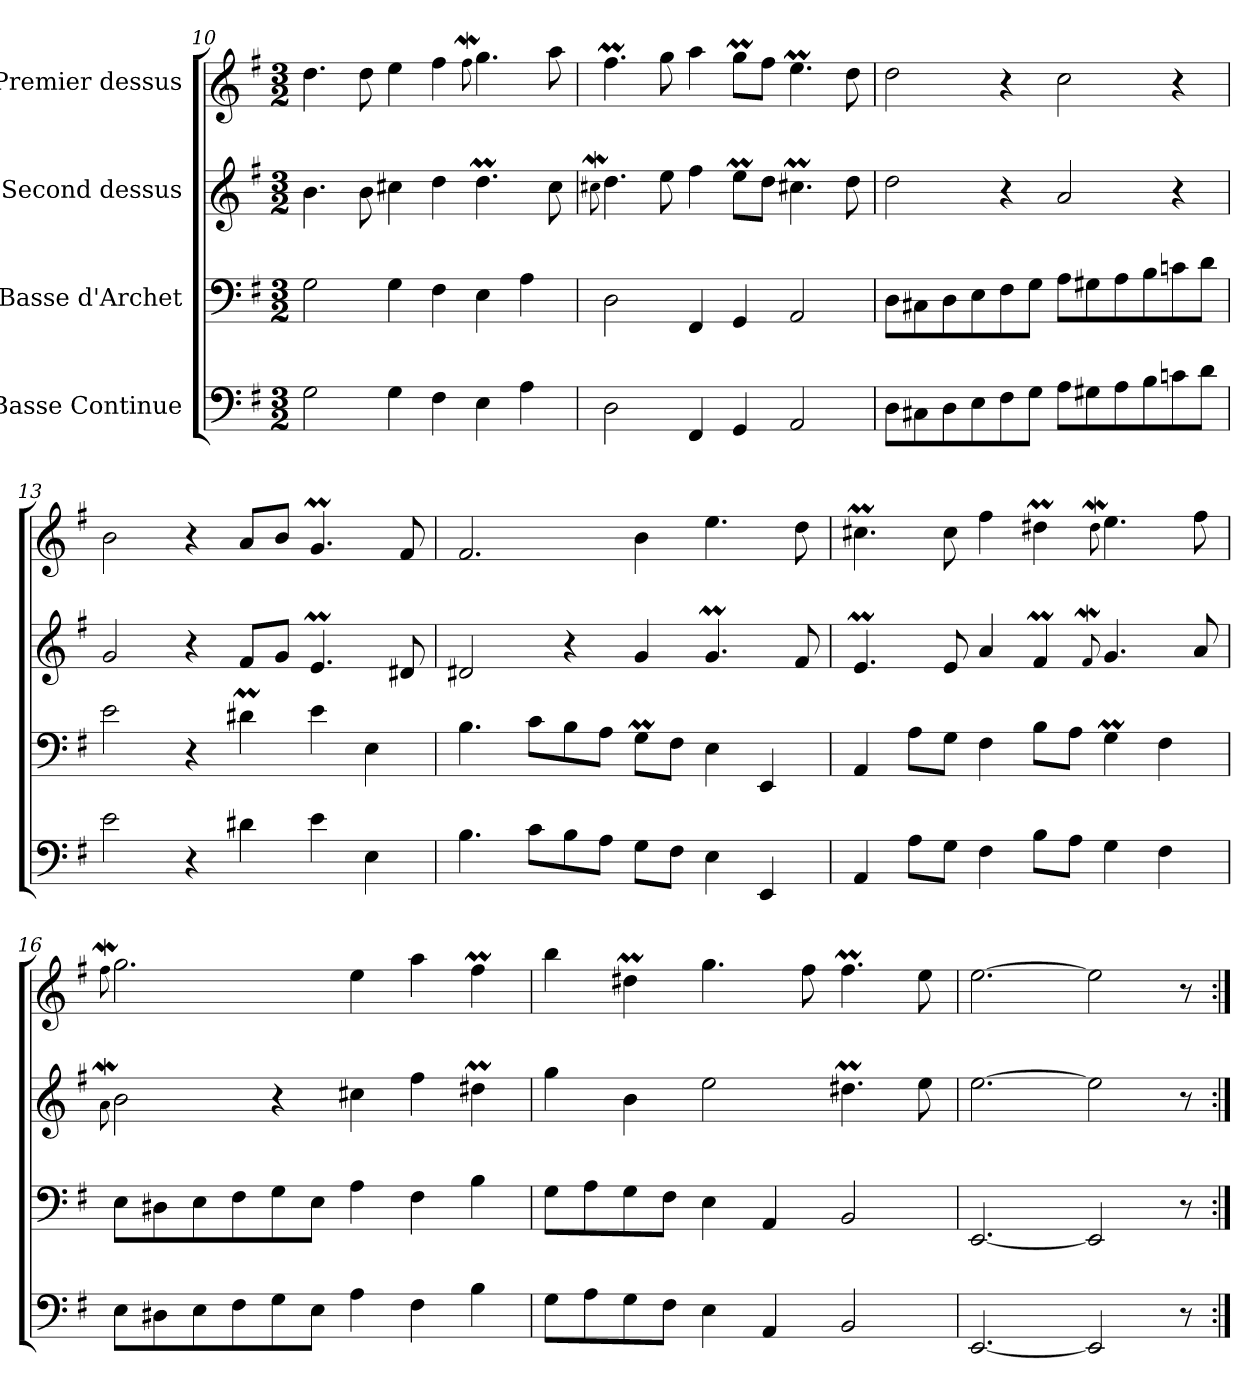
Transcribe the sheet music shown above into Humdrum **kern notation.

**kern	**kern	**kern	**kern
*part4	*part3	*part2	*part1
*staff4	*staff3	*staff2	*staff1
*I"Basse Continue	*I"Basse d'Archet	*I"Second dessus	*I"Premier dessus
*clefF4	*clefF4	*clefG2	*clefG2
*k[f#]	*k[f#]	*k[f#]	*k[f#]
*G:	*G:	*G:	*G:
*M3/2	*M3/2	*M3/2	*M3/2
=10	=10	=10	=10
2G\	2G\	4.b\	4.dd\
.	.	8b\	8dd\
4G\	4G\	4cc#X\	4ee\
4F#\	4F#\	4dd\	4ff#\
.	.	.	8qqff#W\
4E\	4E\	4.ddM\	4.gg\
4A\	4A\	.	.
.	.	8cc#\	8aa\
!!LO:LB:g=z
=11	=11	=11	=11
.	.	8qqcc#XW\	.
2D\	2D\	4.dd\	4.ff#m\
.	.	8ee\	8gg\
4FF#/	4FF#/	4ff#\	4aa\
4GG/	4GG/	8eeM\L	8ggM\L
.	.	8dd\J	8ff#\J
2AA/	2AA/	4.cc#m\	4.eeM\
.	.	8dd\	8dd\
=12	=12	=12	=12
8D\L	8D\L	2dd\	2dd\
8C#X\	8C#X\	.	.
8D\	8D\	.	.
8E\	8E\	.	.
8F#\	8F#\	4r	4r
8G\J	8G\J	.	.
8A\L	8A\L	2a/	2cc\
8G#X\	8G#X\	.	.
8A\	8A\	.	.
8B\	8B\	.	.
8cn\	8cn\	4r	4r
8d\J	8d\J	.	.
=13	=13	=13	=13
2e\	2e\	2g/	2b\
4r	4r	4r	4r
4d#X\	4d#Xm\	8f#/L	8a/L
.	.	8g/J	8b/J
4e\	4e\	4.eM/	4.gM/
4E\	4E\	.	.
.	.	8d#X/	8f#/
=14	=14	=14	=14
4.B\	4.B\	2d#X/	2.f#/
8c\L	8c\L	.	.
8B\	8B\	4r	.
8A\J	8A\J	.	.
8G\L	8GM\L	4g/	4b\
8F#\J	8F#\J	.	.
4E\	4E\	4.gM/	4.ee\
4EE/	4EE/	.	.
.	.	8f#/	8dd\
!!LO:LB:g=z
=15	=15	=15	=15
4AA/	4AA/	4.eM/	4.cc#Xm\
8A\L	8A\L	.	.
8G\J	8G\J	8e/	8cc#\
4F#\	4F#\	4a/	4ff#\
8B\L	8B\L	4f#m/	4dd#Xm\
8A\J	8A\J	.	.
.	.	8qqf#W/	8qqdd#W\
4G\	4GM\	4.g/	4.ee\
4F#\	4F#\	.	.
.	.	8a/	8ff#\
=16	=16	=16	=16
.	.	8qqaW\	8qqff#W\
8E\L	8E\L	2b\	2.gg\
8D#X\	8D#X\	.	.
8E\	8E\	.	.
8F#\	8F#\	.	.
8G\	8G\	4r	.
8E\J	8E\J	.	.
4A\	4A\	4cc#X\	4ee\
4F#\	4F#\	4ff#\	4aa\
4B\	4B\	4dd#Xm\	4ff#m\
=17	=17	=17	=17
8G\L	8G\L	4gg\	4bb\
8A\	8A\	.	.
8G\	8G\	4b\	4dd#Xm\
8F#\J	8F#\J	.	.
4E\	4E\	2ee\	4.gg\
4AA/	4AA/	.	.
.	.	.	8ff#\
2BB/	2BB/	4.dd#Xm\	4.ff#m\
.	.	8ee\	8ee\
=18	=18	=18	=18
[2.EE/	[2.EE/	[2.ee\	[2.ee\
2EE/]	2EE/]	2ee\]	2ee\]
8r	8r	8r	8r
=:|!	=:|!	=:|!	=:|!
*-	*-	*-	*-
